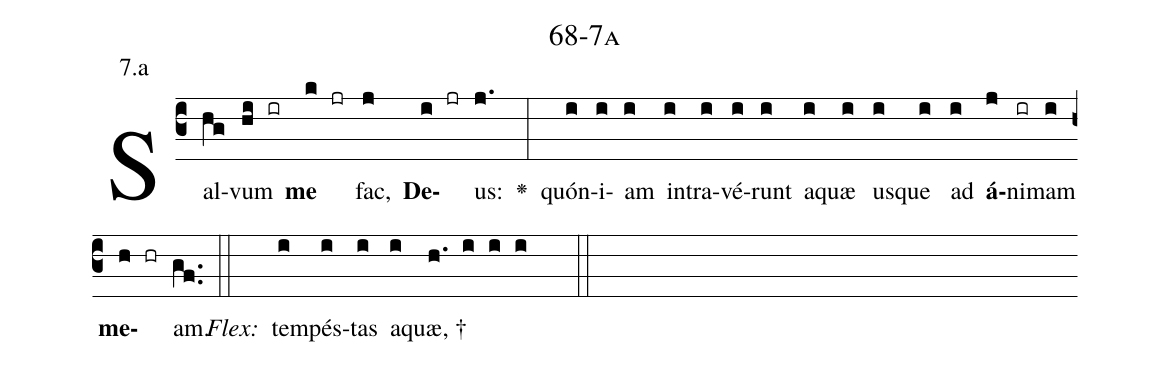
name: 68-7a;
annotation: 7.a;
%%
(c3)Sal(hg)vum(hi ir) <b>me</b>(k jr) fac,(j) <b>De</b>(i jr)us:(j.) <v>\greheightstar</v>(:) quón(i)i(i)am(i) in(i)tra(i)vé(i)runt(i) a(i)quæ(i) us(i)que(i) ad(i) <b>á</b>(j)ni(ir)mam(i) <b>me</b>(h hr)am.(gf..) (::)
<i>Flex:</i>()  tem(i)pés(i)tas(i) a(i)quæ, †(h. i i i  ::)

%E(i) u(i) o(j) u(i) a(h) e.(gf..) (::)
